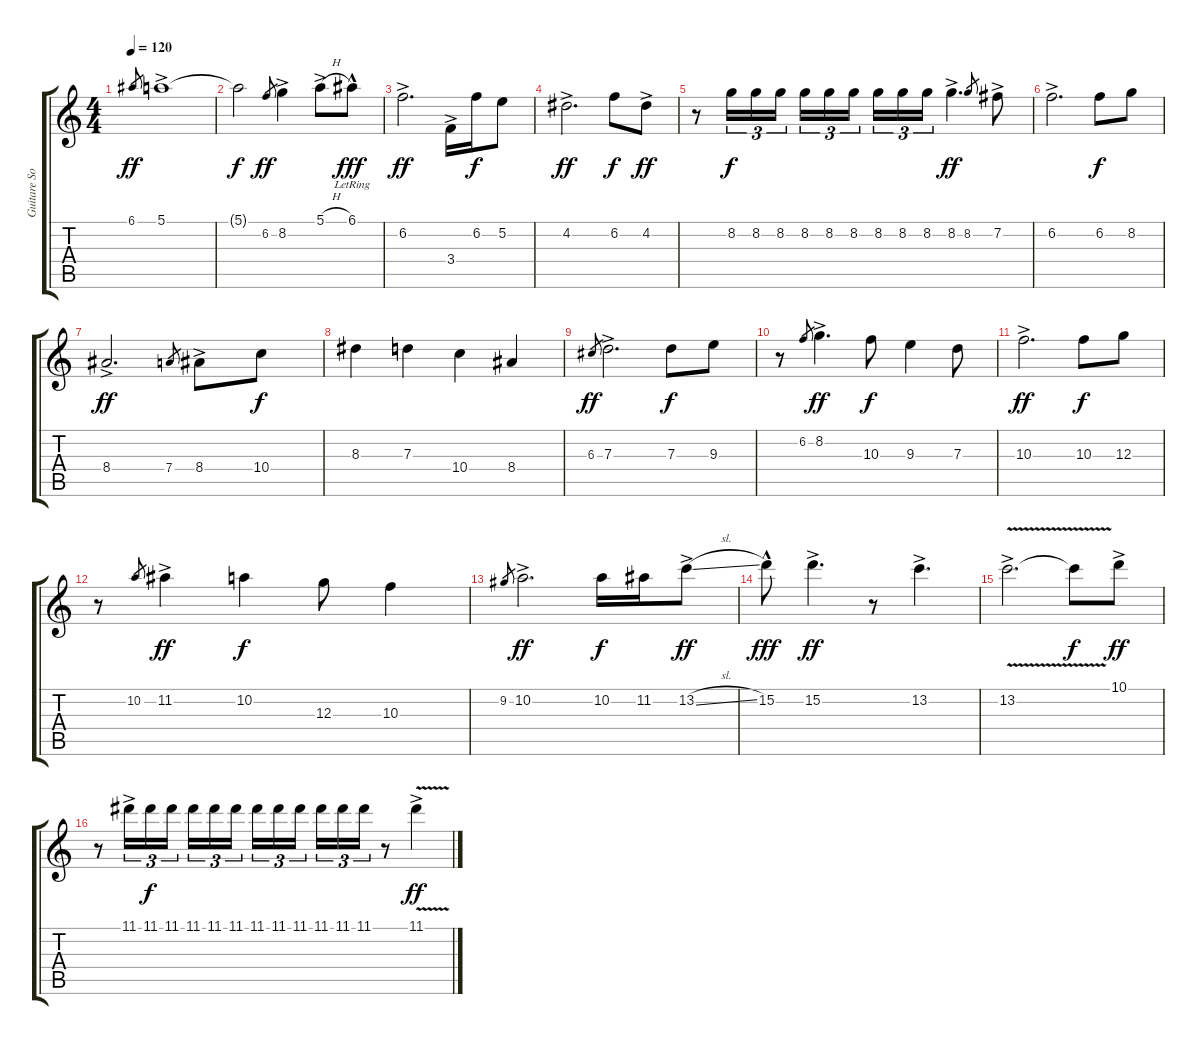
\track ("Guitare Solo" "Guitare So") {instrument acousticguitarsteel}
\staff {score tabs}
\tuning (E4 B3 G3 D3 A2 E2) {hide}
\ts (4 4)
\tempo 120
\clef g2
\ks c
6.1.8{gr dy ff} 5.1{ac}.1 |
5.1{t}.2{dy f} 6.2.8{gr dy ff} 8.2{ac}.4 5.1{h ac}.8 6.1{hac lr}.8{dy fff} |
6.2{ac}.2{d dy ff} 3.4{ac}.16 6.2.16{dy f} 5.2.8 |
4.2{ac}.2{d dy ff} 6.2.8{dy f} 4.2{ac}.8{dy ff} |
r.8 8.2.16{tu (3 2) dy f} 8.2.16{tu (3 2)} 8.2.16{tu (3 2)} 8.2.16{tu (3 2)} 8.2.16{tu (3 2)} 8.2.16{tu (3 2) beam splitsecondary} 8.2.16{tu (3 2)} 8.2.16{tu (3 2)} 8.2.16{tu (3 2)} 8.2{ac}.4{d dy ff} 8.2.8{gr} 7.2{ac}.8 |
6.2{ac}.2{d} 6.2.8{dy f} 8.2.8 |
8.4{ac}.2{d dy ff} 7.4.8{gr} 8.4{ac}.8 10.4.8{dy f} |
8.3.4 7.3.4 10.4.4 8.4.4 |
6.3.8{gr dy ff} 7.3{ac}.2{d} 7.3.8{dy f} 9.3.8 |
r.8 6.2.8{gr} 8.2{ac}.4{d dy ff} 10.3.8{dy f} 9.3.4 7.3.8 |
10.3{ac}.2{d dy ff} 10.3.8{dy f} 12.3.8 |
r.8 10.2.8{gr} 11.2{ac}.4{dy ff} 10.2.4{dy f} 12.3.8 10.3.4 |
9.2.8{gr} 10.2{ac}.2{d dy ff} 10.2.16{dy f} 11.2.16 13.2{sl ac}.8{dy ff} |
15.2{hac}.8{dy fff} 15.2{ac}.4{d dy ff} r.8 13.2{ac}.4{d} |
13.2{v ac}.2{d} 13.2{t}.8{dy f} 10.1{ac}.8{dy ff} |
r.8 11.1{ac}.16{tu (3 2)} 11.1.16{tu (3 2) dy f} 11.1.16{tu (3 2)} 11.1.16{tu (3 2)} 11.1.16{tu (3 2)} 11.1.16{tu (3 2) beam splitsecondary} 11.1.16{tu (3 2)} 11.1.16{tu (3 2)} 11.1.16{tu (3 2)} 11.1.16{tu (3 2)} 11.1.16{tu (3 2)} 11.1.16{tu (3 2)} r.8 11.1{v ac}.4{dy ff}
